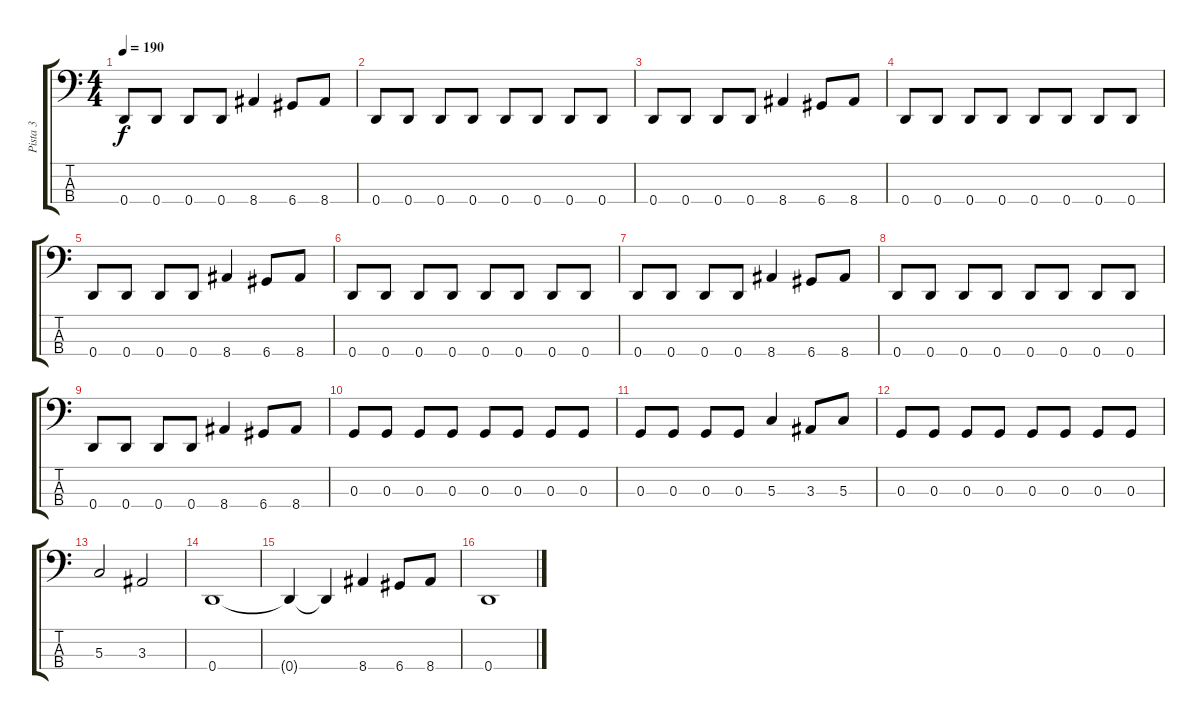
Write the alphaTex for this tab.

\track ("Pista 3" "Pista 3") {instrument electricbasspick}
\staff {score tabs}
\tuning (F2 C2 G1 D1) {hide}
\ts (4 4)
\tempo 190
\clef f4
\ks c
0.4.8{dy f} 0.4.8 0.4.8 0.4.8 8.4.4 6.4.8 8.4.8 |
0.4.8 0.4.8 0.4.8 0.4.8 0.4.8 0.4.8 0.4.8 0.4.8 |
0.4.8 0.4.8 0.4.8 0.4.8 8.4.4 6.4.8 8.4.8 |
0.4.8 0.4.8 0.4.8 0.4.8 0.4.8 0.4.8 0.4.8 0.4.8 |
0.4.8 0.4.8 0.4.8 0.4.8 8.4.4 6.4.8 8.4.8 |
0.4.8 0.4.8 0.4.8 0.4.8 0.4.8 0.4.8 0.4.8 0.4.8 |
0.4.8 0.4.8 0.4.8 0.4.8 8.4.4 6.4.8 8.4.8 |
0.4.8 0.4.8 0.4.8 0.4.8 0.4.8 0.4.8 0.4.8 0.4.8 |
0.4.8 0.4.8 0.4.8 0.4.8 8.4.4 6.4.8 8.4.8 |
0.3.8 0.3.8 0.3.8 0.3.8 0.3.8 0.3.8 0.3.8 0.3.8 |
0.3.8 0.3.8 0.3.8 0.3.8 5.3.4 3.3.8 5.3.8 |
0.3.8 0.3.8 0.3.8 0.3.8 0.3.8 0.3.8 0.3.8 0.3.8 |
5.3.2 3.3.2 |
0.4.1 |
0.4{t}.4 0.4{t}.4 8.4.4 6.4.8 8.4.8 |
0.4.1
